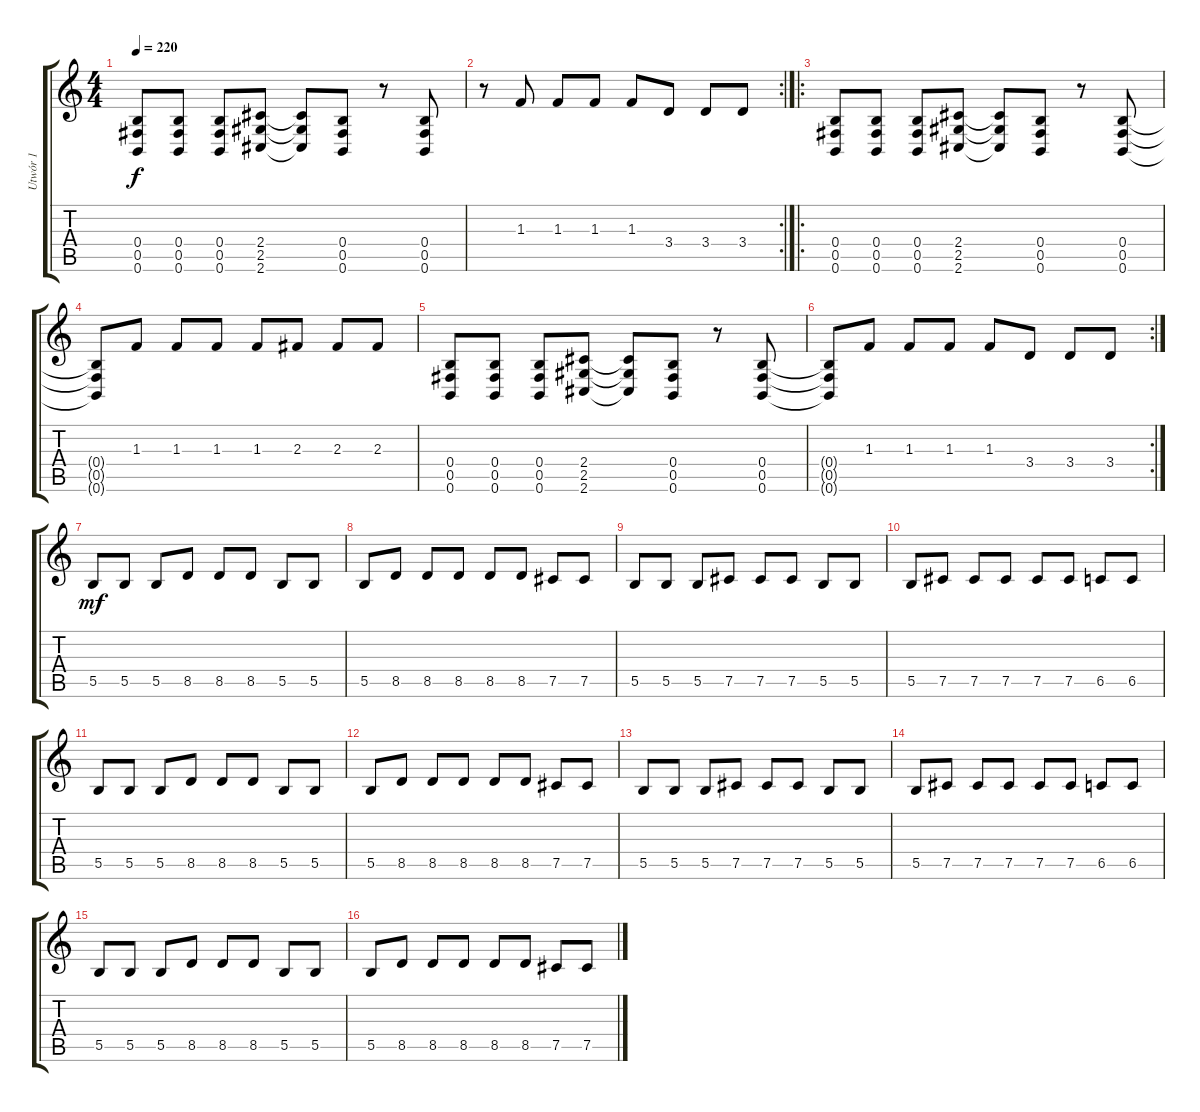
\track ("Utwór 1" "Utwór 1") {instrument distortionguitar}
\staff {score tabs}
\tuning (Db4 Ab3 E3 B2 Gb2 B1) {hide}
\ts (4 4)
\tempo 220
\clef g2
\ks c
(0.4 0.5 0.6).8{dy f} (0.4 0.5 0.6).8 (0.4 0.5 0.6).8 (2.4 2.5 2.6).8 (2.4{t} 2.5{t} 2.6{t}).8 (0.4 0.5 0.6).8 r.8 (0.4 0.5 0.6).8 |
\rc 2
r.8 1.3.8 1.3.8 1.3.8 1.3.8 3.4.8 3.4.8 3.4.8 |
\ro
(0.4 0.5 0.6).8 (0.4 0.5 0.6).8 (0.4 0.5 0.6).8 (2.4 2.5 2.6).8 (2.4{t} 2.5{t} 2.6{t}).8 (0.4 0.5 0.6).8 r.8 (0.4 0.5 0.6).8 |
(0.4{t} 0.5{t} 0.6{t}).8 1.3.8 1.3.8 1.3.8 1.3.8 2.3.8 2.3.8 2.3.8 |
(0.4 0.5 0.6).8 (0.4 0.5 0.6).8 (0.4 0.5 0.6).8 (2.4 2.5 2.6).8 (2.4{t} 2.5{t} 2.6{t}).8 (0.4 0.5 0.6).8 r.8 (0.4 0.5 0.6).8 |
\rc 2
(0.4{t} 0.5{t} 0.6{t}).8 1.3.8 1.3.8 1.3.8 1.3.8 3.4.8 3.4.8 3.4.8 |
5.5.8{dy mf} 5.5.8 5.5.8 8.5.8 8.5.8 8.5.8 5.5.8 5.5.8 |
5.5.8 8.5.8 8.5.8 8.5.8 8.5.8 8.5.8 7.5.8 7.5.8 |
5.5.8 5.5.8 5.5.8 7.5.8 7.5.8 7.5.8 5.5.8 5.5.8 |
5.5.8 7.5.8 7.5.8 7.5.8 7.5.8 7.5.8 6.5.8 6.5.8 |
5.5.8 5.5.8 5.5.8 8.5.8 8.5.8 8.5.8 5.5.8 5.5.8 |
5.5.8 8.5.8 8.5.8 8.5.8 8.5.8 8.5.8 7.5.8 7.5.8 |
5.5.8 5.5.8 5.5.8 7.5.8 7.5.8 7.5.8 5.5.8 5.5.8 |
5.5.8 7.5.8 7.5.8 7.5.8 7.5.8 7.5.8 6.5.8 6.5.8 |
5.5.8 5.5.8 5.5.8 8.5.8 8.5.8 8.5.8 5.5.8 5.5.8 |
5.5.8 8.5.8 8.5.8 8.5.8 8.5.8 8.5.8 7.5.8 7.5.8
